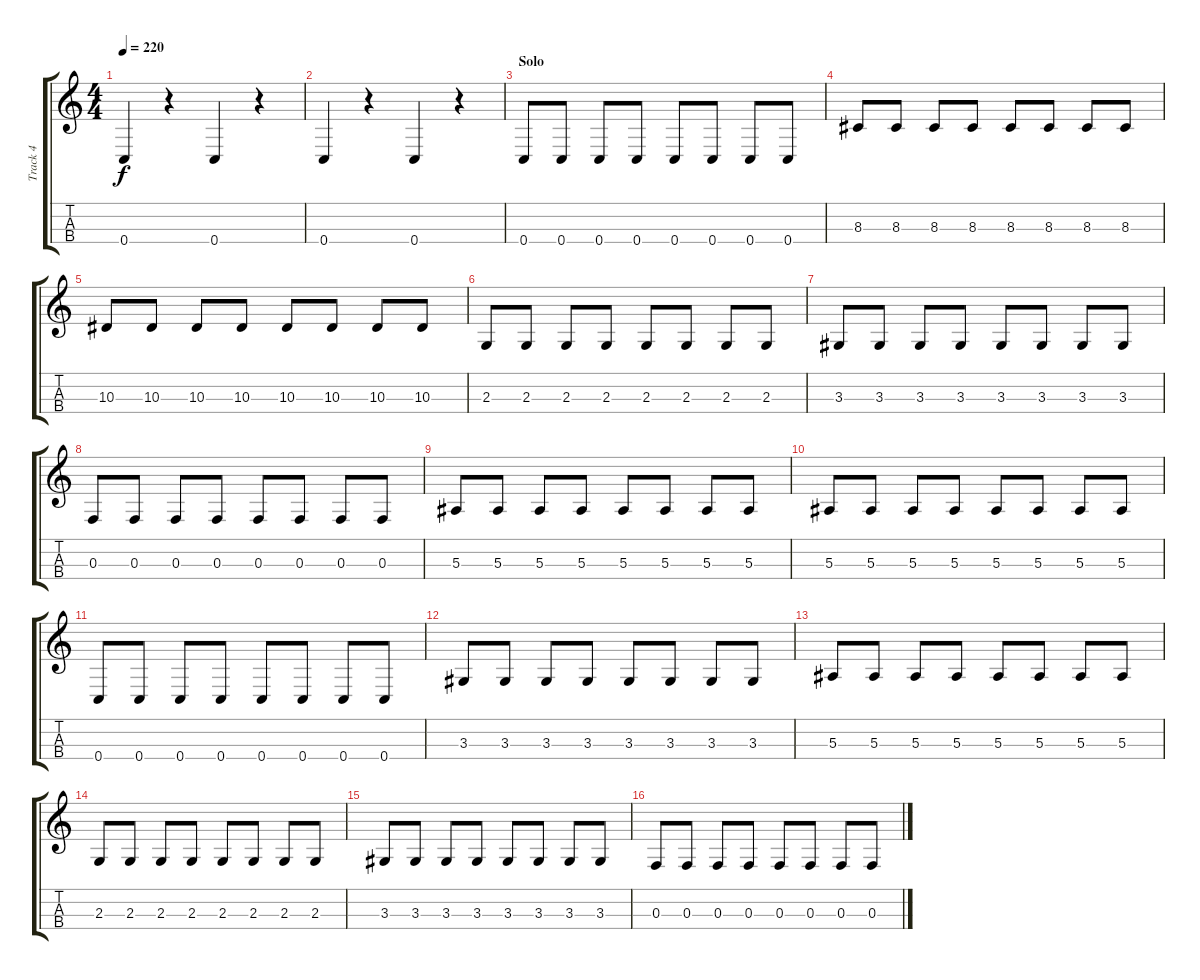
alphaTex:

\track ("Track 4" "Track 4") {instrument electricbasspick}
\staff {score tabs}
\tuning (Eb3 Bb2 F2 C2) {hide}
\ts (4 4)
\tempo 220
\clef g2
\ks c
0.4.4{dy f} r.4 0.4.4 r.4 |
0.4.4 r.4 0.4.4 r.4 |
\section ("" "Solo")
0.4.8 0.4.8 0.4.8 0.4.8 0.4.8 0.4.8 0.4.8 0.4.8 |
8.3.8 8.3.8 8.3.8 8.3.8 8.3.8 8.3.8 8.3.8 8.3.8 |
10.3.8 10.3.8 10.3.8 10.3.8 10.3.8 10.3.8 10.3.8 10.3.8 |
2.3.8 2.3.8 2.3.8 2.3.8 2.3.8 2.3.8 2.3.8 2.3.8 |
3.3.8 3.3.8 3.3.8 3.3.8 3.3.8 3.3.8 3.3.8 3.3.8 |
0.3.8 0.3.8 0.3.8 0.3.8 0.3.8 0.3.8 0.3.8 0.3.8 |
5.3.8 5.3.8 5.3.8 5.3.8 5.3.8 5.3.8 5.3.8 5.3.8 |
5.3.8 5.3.8 5.3.8 5.3.8 5.3.8 5.3.8 5.3.8 5.3.8 |
0.4.8 0.4.8 0.4.8 0.4.8 0.4.8 0.4.8 0.4.8 0.4.8 |
3.3.8 3.3.8 3.3.8 3.3.8 3.3.8 3.3.8 3.3.8 3.3.8 |
5.3.8 5.3.8 5.3.8 5.3.8 5.3.8 5.3.8 5.3.8 5.3.8 |
2.3.8 2.3.8 2.3.8 2.3.8 2.3.8 2.3.8 2.3.8 2.3.8 |
3.3.8 3.3.8 3.3.8 3.3.8 3.3.8 3.3.8 3.3.8 3.3.8 |
0.3.8 0.3.8 0.3.8 0.3.8 0.3.8 0.3.8 0.3.8 0.3.8
